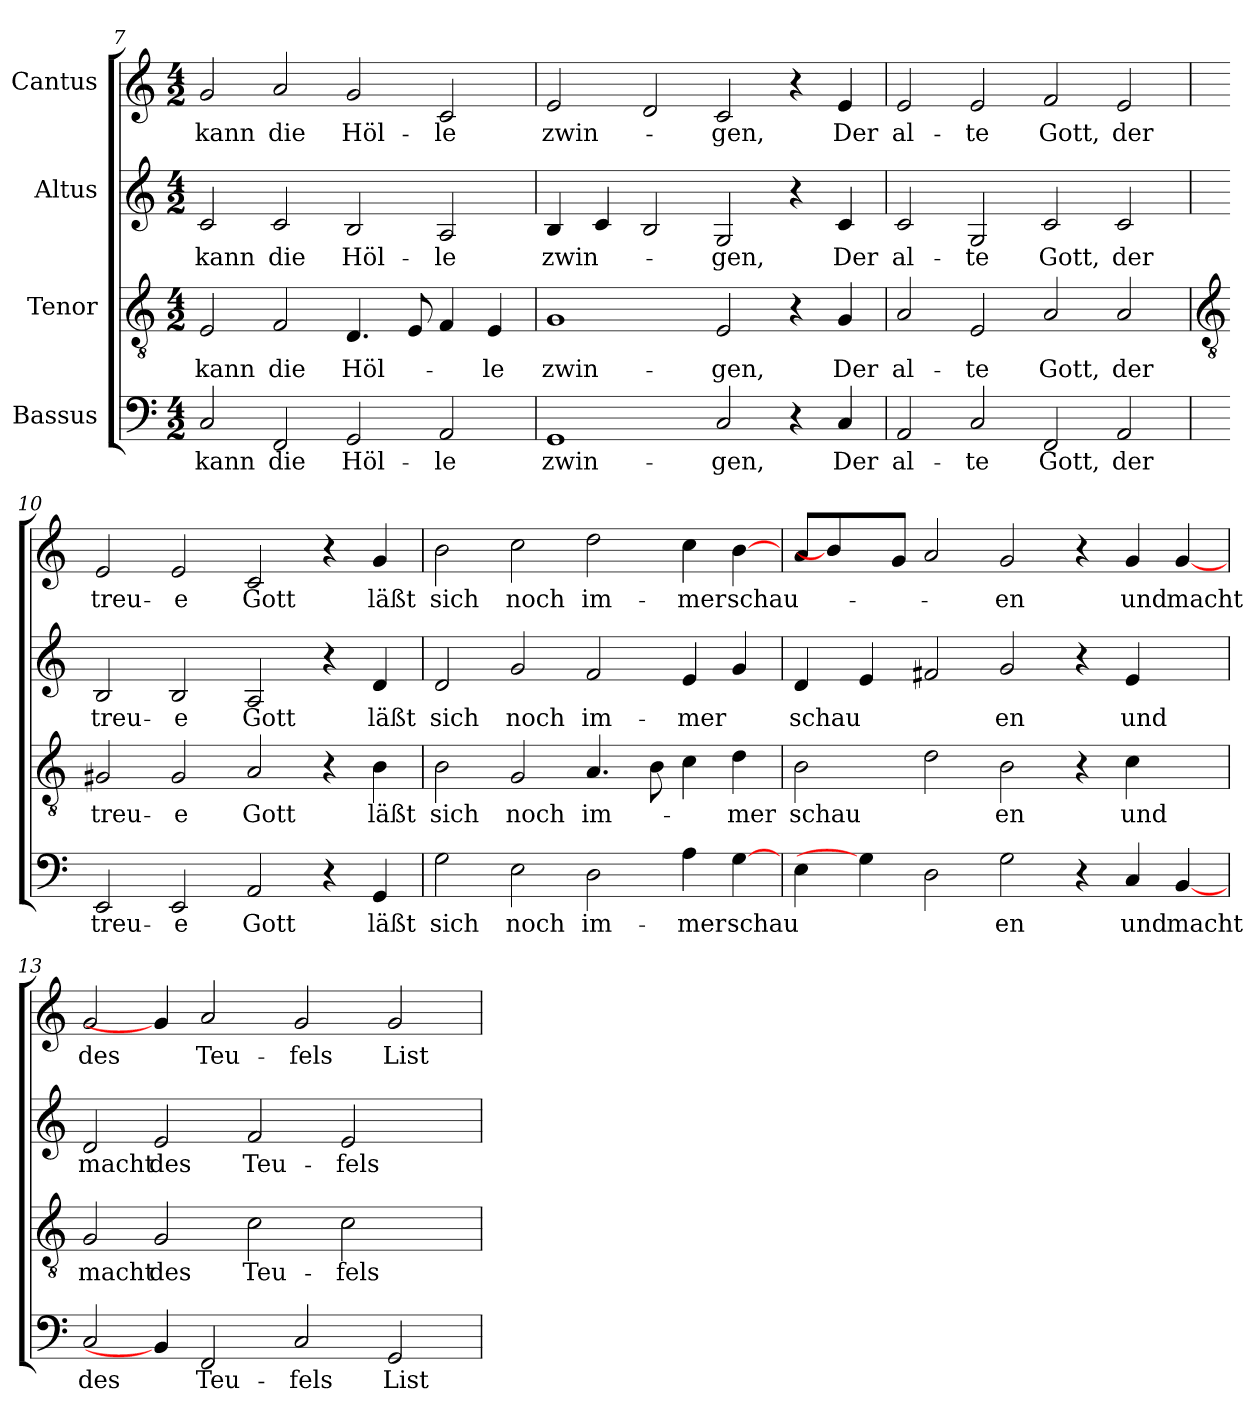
**kern	**text	**kern	**text	**kern	**text	**kern	**text
*part4	*part4	*part3	*part3	*part2	*part2	*part1	*part1
*staff4	*staff4	*staff3	*staff3	*staff2	*staff2	*staff1	*staff1
*I"Bassus	*	*I"Tenor	*	*I"Altus	*	*I"Cantus	*
*clefF4	*	*clefGv2	*	*clefG2	*	*clefG2	*
*k[]	*	*k[]	*	*k[]	*	*k[]	*
*C:	*	*C:	*	*C:	*	*C:	*
*M4/2	*	*M4/2	*	*M4/2	*	*M4/2	*
=7	=7	=7	=7	=7	=7	=7	=7
!	!LO:LY:b	!	!LO:LY:b	!	!LO:LY:b	!	!LO:LY:b
2C	kann	2E	kann	2c	kann	2g	kann
!	!LO:LY:b	!	!LO:LY:b	!	!LO:LY:b	!	!LO:LY:b
2FF	die	2F	die	2c	die	2a	die
!	!LO:LY:b	!	!LO:LY:b	!	!LO:LY:b	!	!LO:LY:b
2GG	Höl-	4.D	Höl-	2B	Höl-	2g	Höl-
.	.	8E	.	.	.	.	.
!	!LO:LY:b	!	!	!	!LO:LY:b	!	!LO:LY:b
2AA	-le	4F	.	2A	-le	2c	-le
!	!	!	!LO:LY:b	!	!	!	!
.	.	4E	-le	.	.	.	.
=8	=8	=8	=8	=8	=8	=8	=8
!	!LO:LY:b	!	!LO:LY:b	!	!LO:LY:b	!	!LO:LY:b
1GG	zwin-	1G	zwin-	4B	zwin-	2e	zwin-
.	.	.	.	4c	.	.	.
.	.	.	.	2B	.	2d	.
!	!LO:LY:b	!	!LO:LY:b	!	!LO:LY:b	!	!LO:LY:b
2C	-gen,	2E	-gen,	2G	-gen,	2c	-gen,
4r	.	4r	.	4r	.	4r	.
!	!LO:LY:b	!	!LO:LY:b	!	!LO:LY:b	!	!LO:LY:b
4C	Der	4G	Der	4c	Der	4e	Der
=9	=9	=9	=9	=9	=9	=9	=9
!	!LO:LY:b	!	!LO:LY:b	!	!LO:LY:b	!	!LO:LY:b
2AA	al-	2A	al-	2c	al-	2e	al-
!	!LO:LY:b	!	!LO:LY:b	!	!LO:LY:b	!	!LO:LY:b
2C	-te	2E	-te	2G	-te	2e	-te
!	!LO:LY:b	!	!LO:LY:b	!	!LO:LY:b	!	!LO:LY:b
2FF	Gott,	2A	Gott,	2c	Gott,	2f	Gott,
!	!LO:LY:b	!	!LO:LY:b	!	!LO:LY:b	!	!LO:LY:b
2AA	der	2A	der	2c	der	2e	der
!!LO:LB:g=z
=10	=10	=10	=10	=10	=10	=10	=10
*	*	*clefGv2	*	*	*	*	*
!	!LO:LY:b	!	!LO:LY:b	!	!LO:LY:b	!	!LO:LY:b
2EE	treu-	2G#X	treu-	2B	treu-	2e	treu-
!	!LO:LY:b	!	!LO:LY:b	!	!LO:LY:b	!	!LO:LY:b
2EE	-e	2G#	-e	2B	-e	2e	-e
!	!LO:LY:b	!	!LO:LY:b	!	!LO:LY:b	!	!LO:LY:b
2AA	Gott	2A	Gott	2A	Gott	2c	Gott
4r	.	4r	.	4r	.	4r	.
!	!LO:LY:b	!	!LO:LY:b	!	!LO:LY:b	!	!LO:LY:b
4GG	läßt	4B	läßt	4d	läßt	4g	läßt
=11	=11	=11	=11	=11	=11	=11	=11
!	!LO:LY:b	!	!LO:LY:b	!	!LO:LY:b	!	!LO:LY:b
2G	sich	2B	sich	2d	sich	2b	sich
!	!LO:LY:b	!	!LO:LY:b	!	!LO:LY:b	!	!LO:LY:b
2E	noch	2G	noch	2g	noch	2cc	noch
!	!LO:LY:b	!	!LO:LY:b	!	!LO:LY:b	!	!LO:LY:b
2D	im-	4.A	im-	2f	im-	2dd	im-
.	.	8B	.	.	.	.	.
!	!LO:LY:b	!	!	!	!LO:LY:b	!	!LO:LY:b
4A	-mer	4c	.	4e	-mer	4cc	-mer
!	!LO:LY:b	!	!LO:LY:b	!	!	!	!LO:LY:b
[4G	schau	4d	-mer	4g	.	[4b	schau-
=12	=12	=12	=12	=12	=12	=12	=12
!	!	!	!LO:LY:b	!	!LO:LY:b	!	!
4E	.	2B	schau	4d	schau	8aL	.
.	.	.	.	.	.	4b]	.
4G]	.	.	.	4e	.	.	.
.	.	.	.	.	.	8gJ	.
2D	.	2d	.	2f#X	.	2a	.
!	!LO:LY:b	!	!LO:LY:b	!	!LO:LY:b	!	!LO:LY:b
2G	en	2B	en	2g	en	2g	-en
4r	.	4r	.	4r	.	4r	.
!	!LO:LY:b	!	!LO:LY:b	!	!LO:LY:b	!	!LO:LY:b
4C	und	4c	und	4e	und	4g	und
!	!LO:LY:b	!	!	!	!	!	!LO:LY:b
[4BB	macht	4ryy	.	4ryy	.	[4g	macht
=13	=13	=13	=13	=13	=13	=13	=13
!	!LO:LY:b	!	!LO:LY:b	!	!LO:LY:b	!	!LO:LY:b
2C	des	2G	macht	2d	macht	2g	des
!	!	!	!LO:LY:b	!	!LO:LY:b	!	!
4BB]	.	2G	des	2e	des	4g]	.
!	!LO:LY:b	!	!	!	!	!	!LO:LY:b
2FF	Teu-	.	.	.	.	2a	Teu-
!	!	!	!LO:LY:b	!	!LO:LY:b	!	!
.	.	2c	Teu-	2f	Teu-	.	.
!	!LO:LY:b	!	!	!	!	!	!LO:LY:b
2C	-fels	.	.	.	.	2g	-fels
!	!	!	!LO:LY:b	!	!LO:LY:b	!	!
.	.	2c	-fels	2e	-fels	.	.
!	!LO:LY:b	!	!	!	!	!	!LO:LY:b
2GG	List	.	.	.	.	2g	List
.	.	4ryy	.	4ryy	.	.	.
=	=	=	=	=	=	=	=
*-	*-	*-	*-	*-	*-	*-	*-
